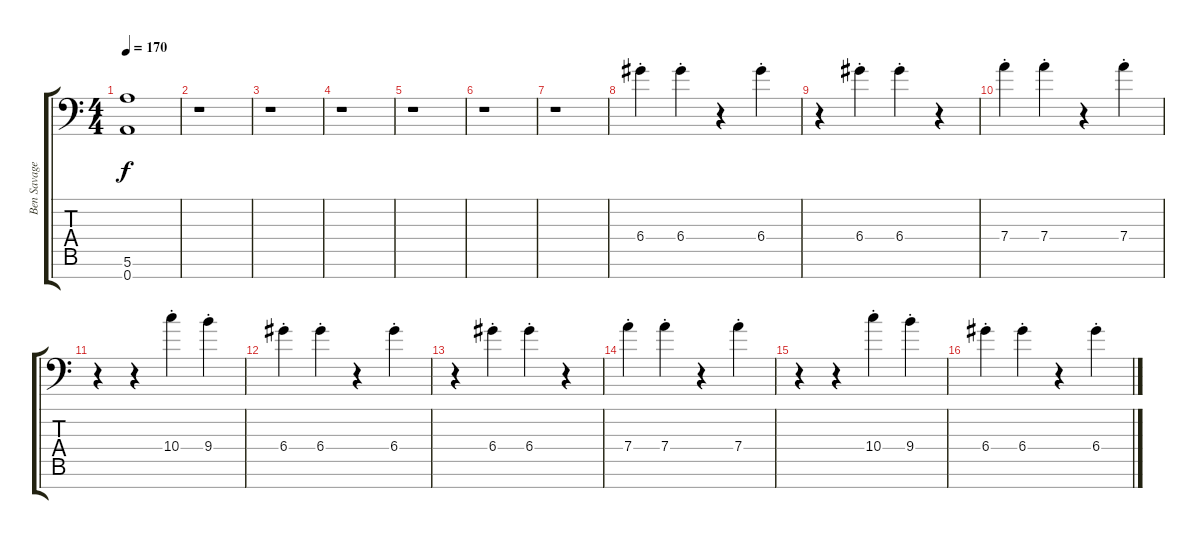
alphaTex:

\track ("Ben Savage" "Ben Savage") {instrument distortionguitar}
\staff {score tabs}
\tuning (E4 B3 G3 D3 A2 E2 A1) {hide}
\ts (4 4)
\tempo 170
\clef f4
\ks c
(5.6 0.7).1{dy f} |
r.1 |
r.1 |
r.1 |
r.1 |
r.1 |
r.1 |
6.4{st}.4 6.4{st}.4 r.4 6.4{st}.4 |
r.4 6.4{st}.4 6.4{st}.4 r.4 |
7.4{st}.4 7.4{st}.4 r.4 7.4{st}.4 |
r.4 r.4 10.4{st}.4 9.4{st}.4 |
6.4{st}.4 6.4{st}.4 r.4 6.4{st}.4 |
r.4 6.4{st}.4 6.4{st}.4 r.4 |
7.4{st}.4 7.4{st}.4 r.4 7.4{st}.4 |
r.4 r.4 10.4{st}.4 9.4{st}.4 |
6.4{st}.4 6.4{st}.4 r.4 6.4{st}.4
